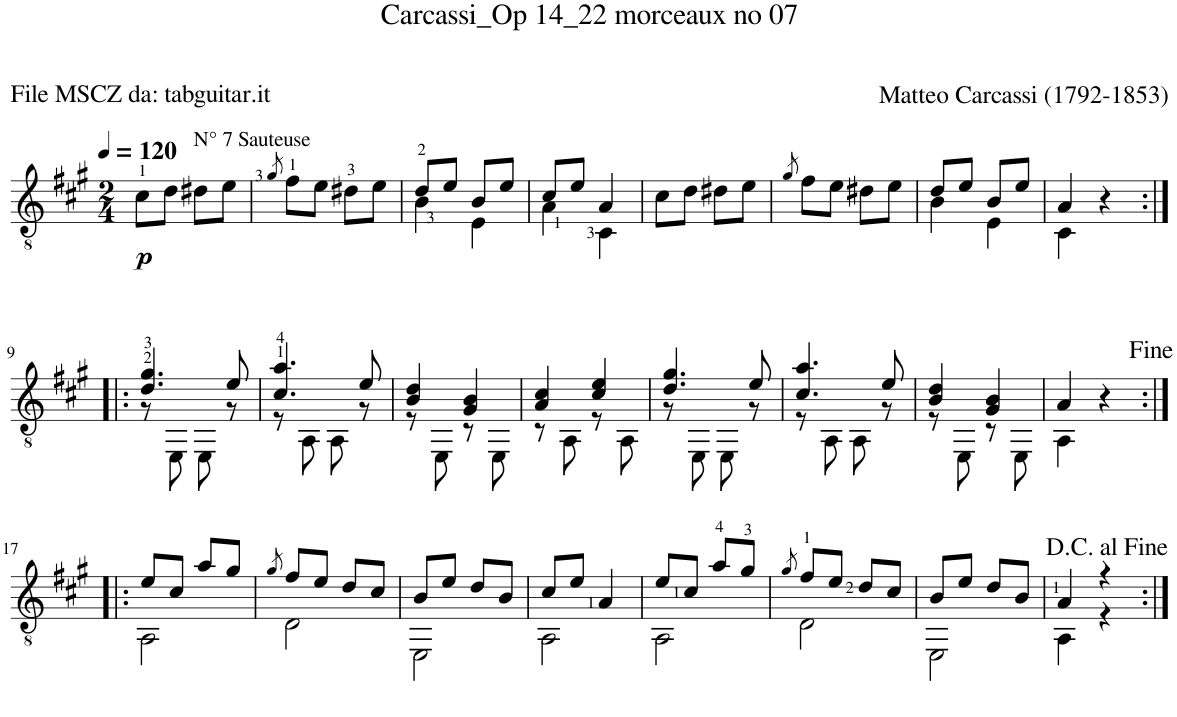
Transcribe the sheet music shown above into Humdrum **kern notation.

**kern	**dynam
*part1	*part1
*staff1	*staff1
*I"Guitar	*
*I'Guit.	*
*clefGv2	*
*k[f#c#g#]	*
*M2/4	*
*MM120	*
=1	=1
!	!LO:DY:b
8c#\L	p
8d\J	.
!LO:TX:a:t=N° 7 Sauteuse	!
8d#X\L	.
8e\J	.
=2	=2
8qg#/	.
8f#\L	.
8e\J	.
8d#X\L	.
8e\J	.
=3	=3
*^	*
8d/L	4B\	.
8e/J	.	.
8B/L	4E\	.
8e/J	.	.
=4	=4	=4
8c#/L	4A\	.
8e/J	.	.
4A/	4C#\	.
*v	*v	*
=5	=5
8c#\L	.
8d\J	.
8d#X\L	.
8e\J	.
=6	=6
8qg#/	.
8f#\L	.
8e\J	.
8d#X\L	.
8e\J	.
=7	=7
*^	*
8d/L	4B\	.
8e/J	.	.
8B/L	4E\	.
8e/J	.	.
=8	=8	=8
4A/	4C#\	.
4r	4ryy	.
!!LO:LB:g=z	!!
=9:|!|:	=9:|!|:	=9:|!|:
4.d/ 4.g#/	8r	.
.	8EE\	.
.	8EE\	.
8e/	8r	.
=10	=10	=10
4.c#/ 4.a/	8r	.
.	8AA\	.
.	8AA\	.
8e/	8r	.
=11	=11	=11
4B/ 4d/	8r	.
.	8EE\	.
4G#/ 4B/	8r	.
.	8EE\	.
=12	=12	=12
4A/ 4c#/	8r	.
.	8AA\	.
4c#/ 4e/	8r	.
.	8AA\	.
=13	=13	=13
4.d/ 4.g#/	8r	.
.	8EE\	.
.	8EE\	.
8e/	8r	.
=14	=14	=14
4.c#/ 4.a/	8r	.
.	8AA\	.
.	8AA\	.
8e/	8r	.
=15	=15	=15
4B/ 4d/	8r	.
.	8EE\	.
4G#/ 4B/	8r	.
.	8EE\	.
=16	=16	=16
4A/	4AA\	.
4r	4ryy	.
!!LO:LB:g=z	!!
=17:|!|:	=17:|!|:	=17:|!|:
8e/L	2AA\	.
8c#/J	.	.
8a/L	.	.
8g#/J	.	.
=18	=18	=18
8qg#/	.	.
8f#/L	2D\	.
8e/J	.	.
8d/L	.	.
8c#/J	.	.
=19	=19	=19
8B/L	2EE\	.
8e/J	.	.
8d/L	.	.
8B/J	.	.
=20	=20	=20
8c#/L	2AA\	.
8e/J	.	.
4A/	.	.
=21	=21	=21
8e/L	2AA\	.
8c#/J	.	.
8a/L	.	.
8g#/J	.	.
=22	=22	=22
8qg#/	.	.
8f#/L	2D\	.
8e/J	.	.
8d/L	.	.
8c#/J	.	.
=23	=23	=23
8B/L	2EE\	.
8e/J	.	.
8d/L	.	.
8B/J	.	.
=24	=24	=24
4A/	4AA\	.
4r	4r	.
*v	*v	*
=:|!	=:|!
*-	*-
